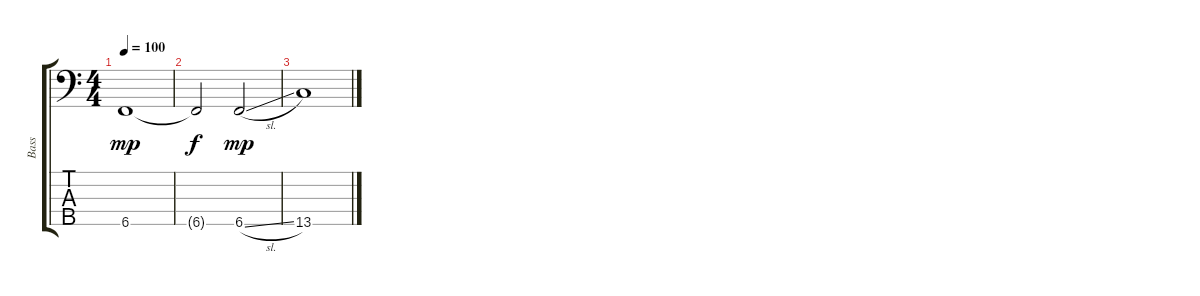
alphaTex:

\track ("Bass" "Bass") {instrument electricbasspick}
\staff {score tabs}
\tuning (G2 D2 A1 E1 B0) {hide}
\ts (4 4)
\tempo 100
\clef f4
\ks c
6.5.1{dy mp} |
6.5{t}.2{dy f} 6.5{sl}.2{dy mp} |
13.5.1
